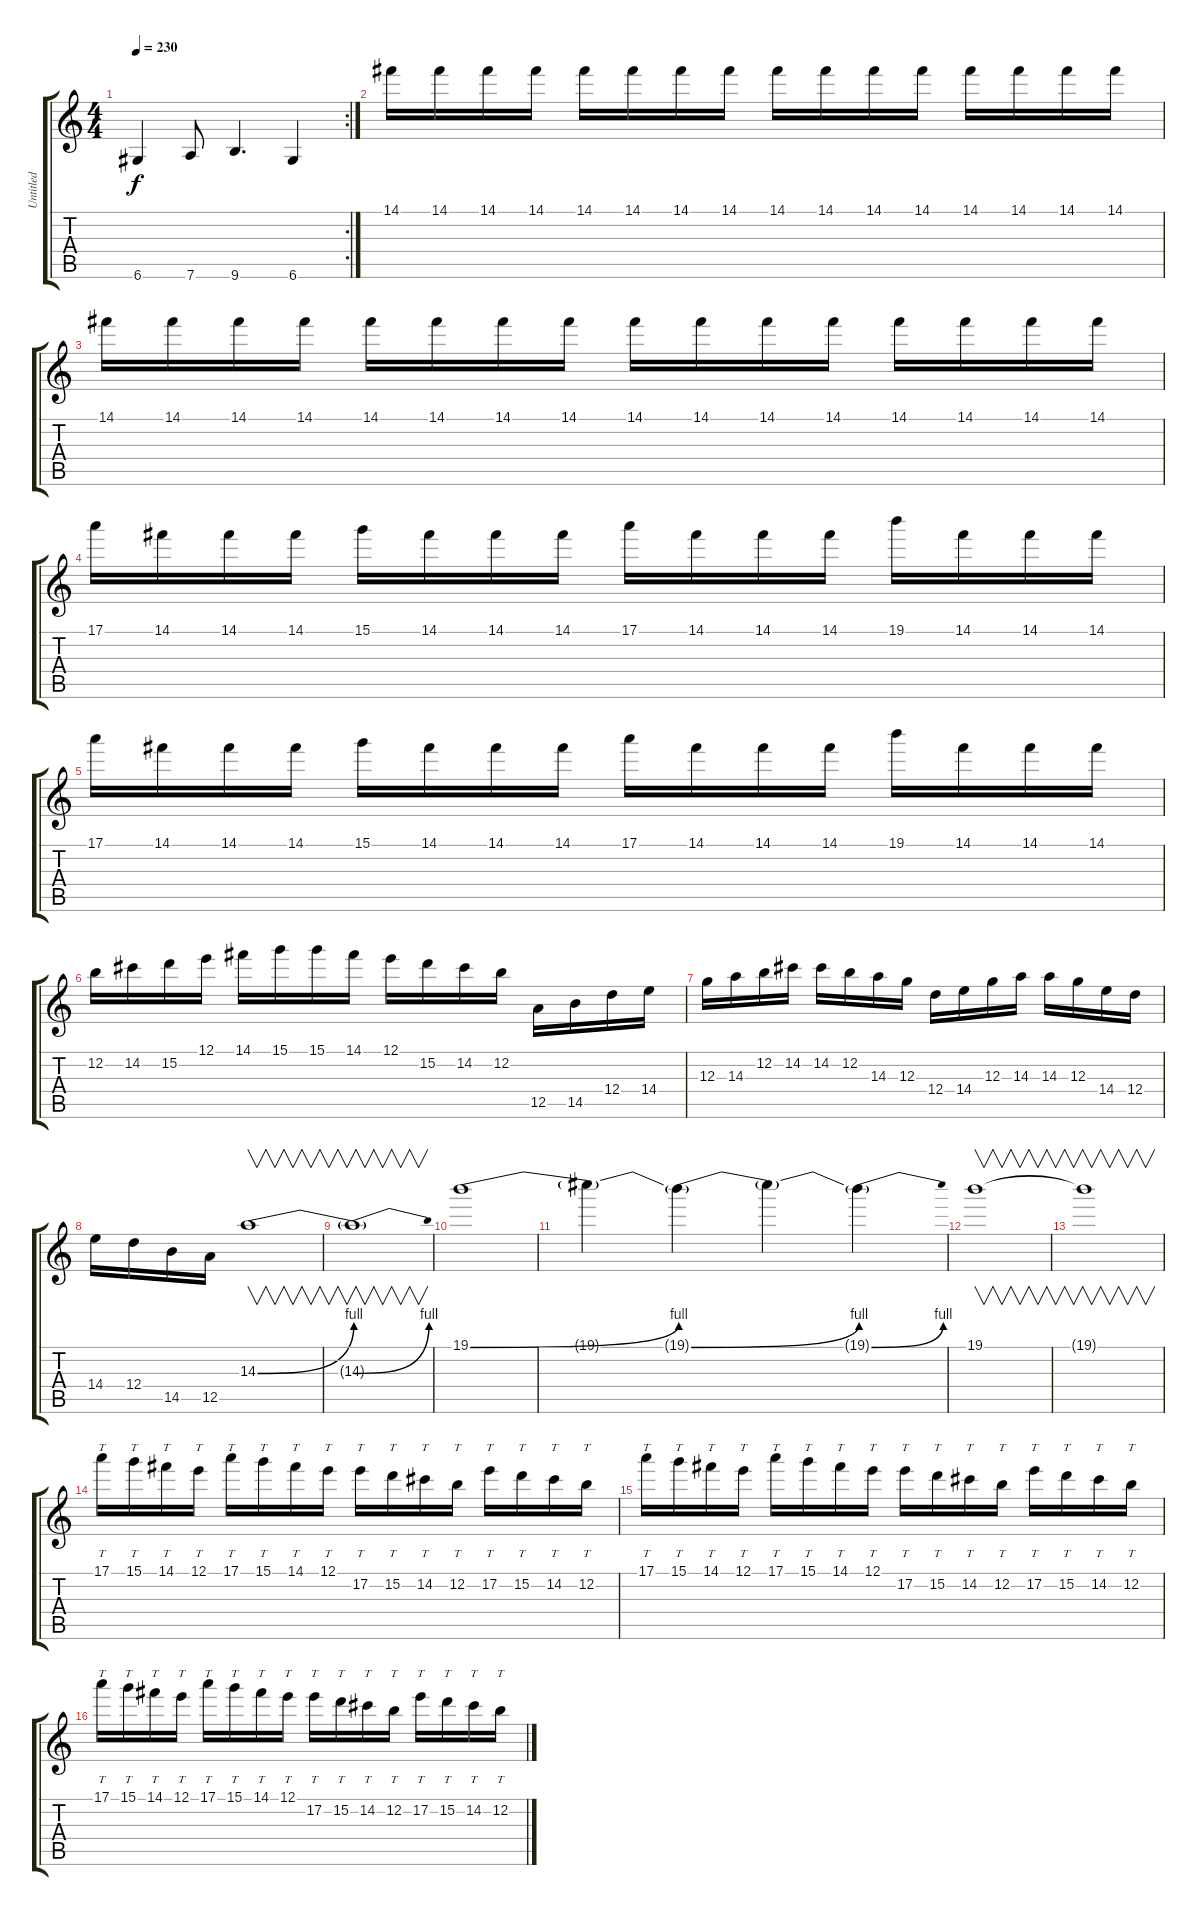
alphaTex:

\track ("Untitled" "Untitled") {instrument distortionguitar}
\staff {score tabs}
\tuning (E4 B3 G3 D3 A2 D2) {hide}
\rc 2
\ts (4 4)
\tempo 230
\clef g2
\ks c
6.6.4{dy f} 7.6.8 9.6.4{d} 6.6.4 |
14.1.16 14.1.16 14.1.16 14.1.16 14.1.16 14.1.16 14.1.16 14.1.16 14.1.16 14.1.16 14.1.16 14.1.16 14.1.16 14.1.16 14.1.16 14.1.16 |
14.1.16 14.1.16 14.1.16 14.1.16 14.1.16 14.1.16 14.1.16 14.1.16 14.1.16 14.1.16 14.1.16 14.1.16 14.1.16 14.1.16 14.1.16 14.1.16 |
17.1.16 14.1.16 14.1.16 14.1.16 15.1.16 14.1.16 14.1.16 14.1.16 17.1.16 14.1.16 14.1.16 14.1.16 19.1.16 14.1.16 14.1.16 14.1.16 |
17.1.16 14.1.16 14.1.16 14.1.16 15.1.16 14.1.16 14.1.16 14.1.16 17.1.16 14.1.16 14.1.16 14.1.16 19.1.16 14.1.16 14.1.16 14.1.16 |
12.2.16 14.2.16 15.2.16 12.1.16 14.1.16 15.1.16 15.1.16 14.1.16 12.1.16 15.2.16 14.2.16 12.2.16 12.5.16 14.5.16 12.4.16 14.4.16 |
12.3.16 14.3.16 12.2.16 14.2.16 14.2.16 12.2.16 14.3.16 12.3.16 12.4.16 14.4.16 12.3.16 14.3.16 14.3.16 12.3.16 14.4.16 12.4.16 |
14.4.16 12.4.16 14.5.16 12.5.16 14.3{be (bend 0 0 60 4)}.1{v} |
14.3{be (bend 0 0 60 4) t}.1{v} |
19.1{be (bend 0 0 60 4)}.1 |
19.1{t}.4 19.1{be (bend 0 0 60 4) t}.4 19.1{t}.4 19.1{be (bend 0 0 60 4) t}.4 |
19.1.1{v} |
19.1{t}.1{v} |
17.1.16{tt} 15.1.16{tt} 14.1.16{tt} 12.1.16{tt} 17.1.16{tt} 15.1.16{tt} 14.1.16{tt} 12.1.16{tt} 17.2.16{tt} 15.2.16{tt} 14.2.16{tt} 12.2.16{tt} 17.2.16{tt} 15.2.16{tt} 14.2.16{tt} 12.2.16{tt} |
17.1.16{tt} 15.1.16{tt} 14.1.16{tt} 12.1.16{tt} 17.1.16{tt} 15.1.16{tt} 14.1.16{tt} 12.1.16{tt} 17.2.16{tt} 15.2.16{tt} 14.2.16{tt} 12.2.16{tt} 17.2.16{tt} 15.2.16{tt} 14.2.16{tt} 12.2.16{tt} |
17.1.16{tt} 15.1.16{tt} 14.1.16{tt} 12.1.16{tt} 17.1.16{tt} 15.1.16{tt} 14.1.16{tt} 12.1.16{tt} 17.2.16{tt} 15.2.16{tt} 14.2.16{tt} 12.2.16{tt} 17.2.16{tt} 15.2.16{tt} 14.2.16{tt} 12.2.16{tt}
